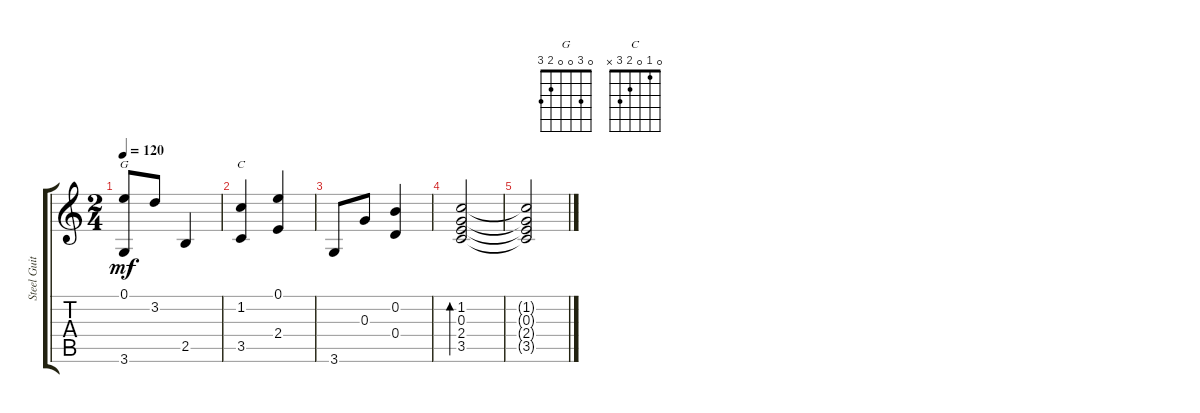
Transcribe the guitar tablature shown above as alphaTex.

\track ("Steel Guitar" "Steel Guit") {instrument acousticguitarsteel}
\staff {score tabs}
\tuning (E4 B3 G3 D3 A2 E2) {hide}
\chord ("G" 0 3 0 0 2 3)
\chord ("C" 0 1 0 2 3 x)
\ts (2 4)
\tempo 120
\clef g2
\ks c
(0.1 3.6).8{ch "G" dy mf} 3.2.8 2.5.4 |
(1.2 3.5).4{ch "C"} (0.1 2.4).4 |
3.6.8 0.3.8 (0.2 0.4).4 |
(1.2 0.3 2.4 3.5).2{bd 240} |
(1.2{t} 0.3{t} 2.4{t} 3.5{t}).2
